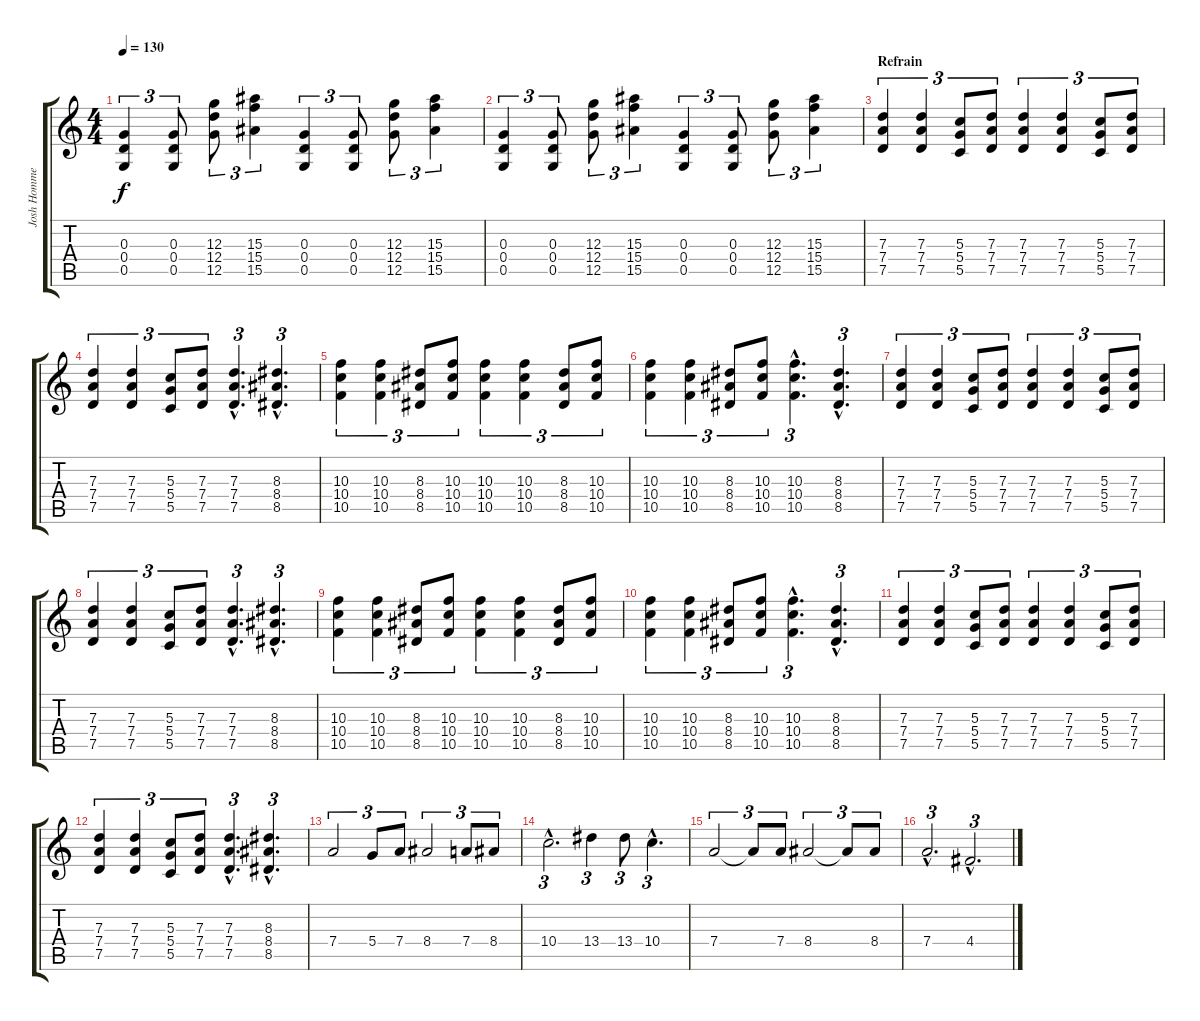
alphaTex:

\track ("Josh Homme" "Josh Homme") {instrument overdrivenguitar}
\staff {score tabs}
\tuning (E4 B3 G3 D3 G2 E2) {hide}
\ts (4 4)
\tempo 130
\clef g2
\ks c
(0.3 0.4 0.5).4{tu (3 2) dy f} (0.3 0.4 0.5).8{tu (3 2)} (12.3 12.4 12.5).8{tu (3 2)} (15.3 15.4 15.5).4{tu (3 2)} (0.3 0.4 0.5).4{tu (3 2)} (0.3 0.4 0.5).8{tu (3 2)} (12.3 12.4 12.5).8{tu (3 2)} (15.3 15.4 15.5).4{tu (3 2)} |
(0.3 0.4 0.5).4{tu (3 2)} (0.3 0.4 0.5).8{tu (3 2)} (12.3 12.4 12.5).8{tu (3 2)} (15.3 15.4 15.5).4{tu (3 2)} (0.3 0.4 0.5).4{tu (3 2)} (0.3 0.4 0.5).8{tu (3 2)} (12.3 12.4 12.5).8{tu (3 2)} (15.3 15.4 15.5).4{tu (3 2)} |
\section ("" "Refrain")
(7.3 7.4 7.5).4{tu (3 2)} (7.3 7.4 7.5).4{tu (3 2)} (5.3 5.4 5.5).8{tu (3 2)} (7.3 7.4 7.5).8{tu (3 2)} (7.3 7.4 7.5).4{tu (3 2)} (7.3 7.4 7.5).4{tu (3 2)} (5.3 5.4 5.5).8{tu (3 2)} (7.3 7.4 7.5).8{tu (3 2)} |
(7.3 7.4 7.5).4{tu (3 2)} (7.3 7.4 7.5).4{tu (3 2)} (5.3 5.4 5.5).8{tu (3 2)} (7.3 7.4 7.5).8{tu (3 2)} (7.3{hac} 7.4{hac} 7.5{hac}).4{d tu (3 2)} (8.3{hac} 8.4{hac} 8.5{hac}).4{d tu (3 2)} |
(10.3 10.4 10.5).4{tu (3 2)} (10.3 10.4 10.5).4{tu (3 2)} (8.3 8.4 8.5).8{tu (3 2)} (10.3 10.4 10.5).8{tu (3 2)} (10.3 10.4 10.5).4{tu (3 2)} (10.3 10.4 10.5).4{tu (3 2)} (8.3 8.4 8.5).8{tu (3 2)} (10.3 10.4 10.5).8{tu (3 2)} |
(10.3 10.4 10.5).4{tu (3 2)} (10.3 10.4 10.5).4{tu (3 2)} (8.3 8.4 8.5).8{tu (3 2)} (10.3 10.4 10.5).8{tu (3 2)} (10.3{hac} 10.4{hac} 10.5{hac}).4{d tu (3 2)} (8.3{hac} 8.4{hac} 8.5{hac}).4{d tu (3 2)} |
(7.3 7.4 7.5).4{tu (3 2)} (7.3 7.4 7.5).4{tu (3 2)} (5.3 5.4 5.5).8{tu (3 2)} (7.3 7.4 7.5).8{tu (3 2)} (7.3 7.4 7.5).4{tu (3 2)} (7.3 7.4 7.5).4{tu (3 2)} (5.3 5.4 5.5).8{tu (3 2)} (7.3 7.4 7.5).8{tu (3 2)} |
(7.3 7.4 7.5).4{tu (3 2)} (7.3 7.4 7.5).4{tu (3 2)} (5.3 5.4 5.5).8{tu (3 2)} (7.3 7.4 7.5).8{tu (3 2)} (7.3{hac} 7.4{hac} 7.5{hac}).4{d tu (3 2)} (8.3{hac} 8.4{hac} 8.5{hac}).4{d tu (3 2)} |
(10.3 10.4 10.5).4{tu (3 2)} (10.3 10.4 10.5).4{tu (3 2)} (8.3 8.4 8.5).8{tu (3 2)} (10.3 10.4 10.5).8{tu (3 2)} (10.3 10.4 10.5).4{tu (3 2)} (10.3 10.4 10.5).4{tu (3 2)} (8.3 8.4 8.5).8{tu (3 2)} (10.3 10.4 10.5).8{tu (3 2)} |
(10.3 10.4 10.5).4{tu (3 2)} (10.3 10.4 10.5).4{tu (3 2)} (8.3 8.4 8.5).8{tu (3 2)} (10.3 10.4 10.5).8{tu (3 2)} (10.3{hac} 10.4{hac} 10.5{hac}).4{d tu (3 2)} (8.3{hac} 8.4{hac} 8.5{hac}).4{d tu (3 2)} |
(7.3 7.4 7.5).4{tu (3 2)} (7.3 7.4 7.5).4{tu (3 2)} (5.3 5.4 5.5).8{tu (3 2)} (7.3 7.4 7.5).8{tu (3 2)} (7.3 7.4 7.5).4{tu (3 2)} (7.3 7.4 7.5).4{tu (3 2)} (5.3 5.4 5.5).8{tu (3 2)} (7.3 7.4 7.5).8{tu (3 2)} |
(7.3 7.4 7.5).4{tu (3 2)} (7.3 7.4 7.5).4{tu (3 2)} (5.3 5.4 5.5).8{tu (3 2)} (7.3 7.4 7.5).8{tu (3 2)} (7.3{hac} 7.4{hac} 7.5{hac}).4{d tu (3 2)} (8.3{hac} 8.4{hac} 8.5{hac}).4{d tu (3 2)} |
7.4.2{tu (3 2)} 5.4.8{tu (3 2)} 7.4.8{tu (3 2)} 8.4.2{tu (3 2)} 7.4.8{tu (3 2)} 8.4.8{tu (3 2)} |
10.4{hac}.2{d tu (3 2)} 13.4.4{tu (3 2)} 13.4.8{tu (3 2)} 10.4{hac}.4{d tu (3 2)} |
7.4.2{tu (3 2)} 7.4{t}.8{tu (3 2)} 7.4.8{tu (3 2)} 8.4.2{tu (3 2)} 8.4{t}.8{tu (3 2)} 8.4.8{tu (3 2)} |
7.4{hac}.2{d tu (3 2)} 4.4{hac}.2{d tu (3 2)}
